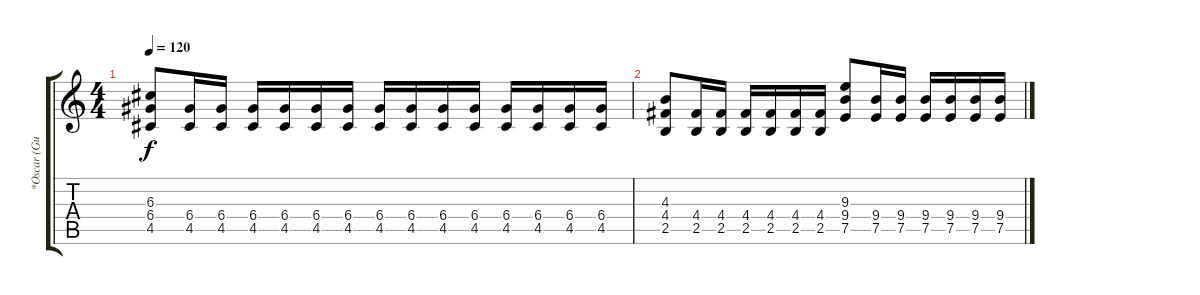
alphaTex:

\track ("*Oscar (Guitar II)" "*Oscar (Gu") {instrument distortionguitar}
\staff {score tabs}
\tuning (E4 B3 G3 D3 A2 E2) {hide}
\ts (4 4)
\tempo 120
\clef g2
\ks c
(6.3 6.4 4.5).8{dy f} (6.4 4.5).16 (6.4 4.5).16 (6.4 4.5).16 (6.4 4.5).16 (6.4 4.5).16 (6.4 4.5).16 (6.4 4.5).16 (6.4 4.5).16 (6.4 4.5).16 (6.4 4.5).16 (6.4 4.5).16 (6.4 4.5).16 (6.4 4.5).16 (6.4 4.5).16 |
(4.3 4.4 2.5).8 (4.4 2.5).16 (4.4 2.5).16 (4.4 2.5).16 (4.4 2.5).16 (4.4 2.5).16 (4.4 2.5).16 (9.3 9.4 7.5).8 (9.4 7.5).16 (9.4 7.5).16 (9.4 7.5).16 (9.4 7.5).16 (9.4 7.5).16 (9.4 7.5).16
